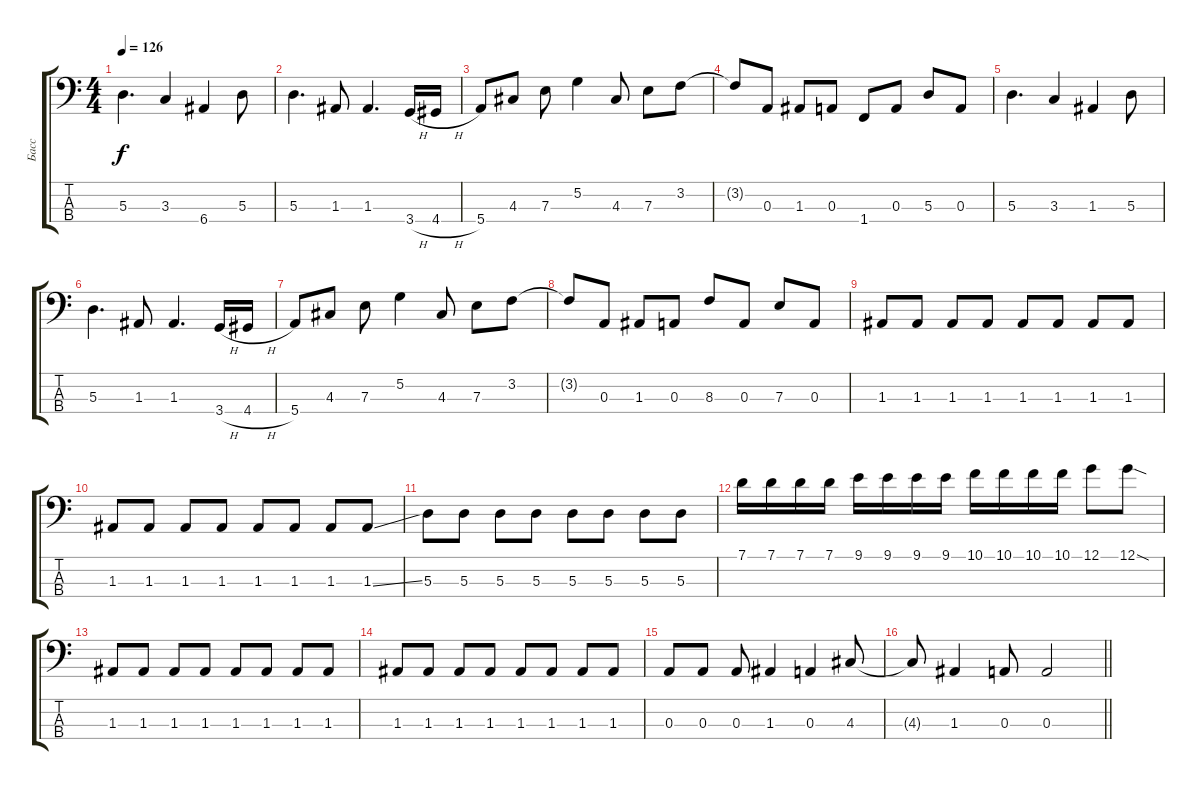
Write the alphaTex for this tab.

\track ("Басс" "Басс") {instrument electricbassfinger}
\staff {score tabs}
\tuning (G2 D2 A1 E1) {hide}
\ts (4 4)
\tempo 126
\clef f4
\ks c
5.3.4{d dy f} 3.3.4 6.4.4 5.3.8 |
5.3.4{d} 1.3.8 1.3.4{d} 3.4{h}.16 4.4{h}.16 |
5.4.8 4.3.8 7.3.8 5.2.4 4.3.8 7.3.8 3.2.8 |
3.2{t}.8 0.3.8 1.3.8 0.3.8 1.4.8 0.3.8 5.3.8 0.3.8 |
5.3.4{d} 3.3.4 1.3.4 5.3.8 |
5.3.4{d} 1.3.8 1.3.4{d} 3.4{h}.16 4.4{h}.16 |
5.4.8 4.3.8 7.3.8 5.2.4 4.3.8 7.3.8 3.2.8 |
3.2{t}.8 0.3.8 1.3.8 0.3.8 8.3.8 0.3.8 7.3.8 0.3.8 |
1.3.8 1.3.8 1.3.8 1.3.8 1.3.8 1.3.8 1.3.8 1.3.8 |
1.3.8 1.3.8 1.3.8 1.3.8 1.3.8 1.3.8 1.3.8 1.3{ss}.8 |
5.3.8 5.3.8 5.3.8 5.3.8 5.3.8 5.3.8 5.3.8 5.3.8 |
7.1.16 7.1.16 7.1.16 7.1.16 9.1.16 9.1.16 9.1.16 9.1.16 10.1.16 10.1.16 10.1.16 10.1.16 12.1.8 12.1{sod}.8 |
1.3.8 1.3.8 1.3.8 1.3.8 1.3.8 1.3.8 1.3.8 1.3.8 |
1.3.8 1.3.8 1.3.8 1.3.8 1.3.8 1.3.8 1.3.8 1.3.8 |
0.3.8 0.3.8 0.3.8 1.3.4 0.3.4 4.3.8 |
\barLineRight lightlight
4.3{t}.8 1.3.4 0.3.8 0.3.2
